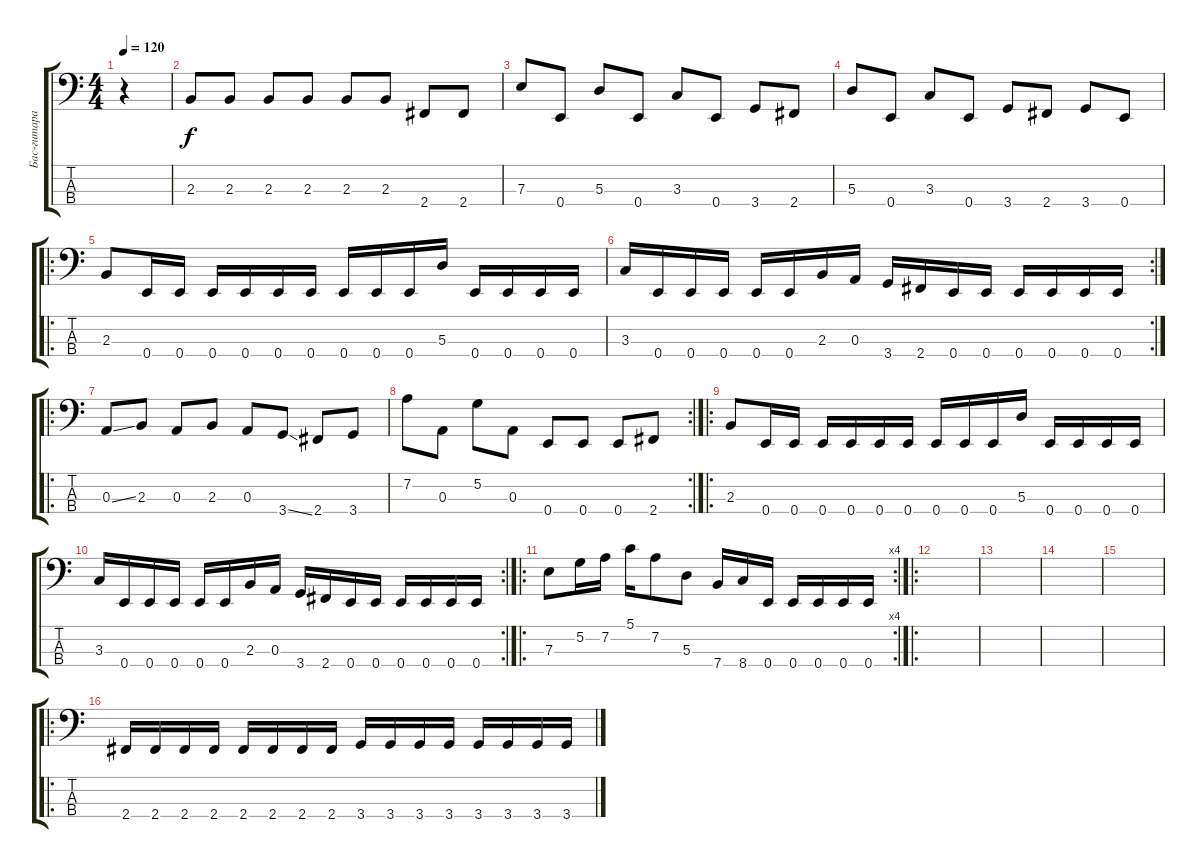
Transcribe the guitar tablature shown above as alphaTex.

\track ("Бас-гитара" "Бас-гитара") {instrument electricbasspick}
\staff {score tabs}
\tuning (G2 D2 A1 E1) {hide}
\ts (4 4)
\tempo 120
\clef f4
\ks c
r.4{dy f instrument electricbasspick} |
2.3.8 2.3.8 2.3.8 2.3.8 2.3.8 2.3.8 2.4.8 2.4.8 |
7.3.8 0.4.8 5.3.8 0.4.8 3.3.8 0.4.8 3.4.8 2.4.8 |
5.3.8 0.4.8 3.3.8 0.4.8 3.4.8 2.4.8 3.4.8 0.4.8 |
\ro
2.3.8 0.4.16 0.4.16 0.4.16 0.4.16 0.4.16 0.4.16 0.4.16 0.4.16 0.4.16 5.3.16 0.4.16 0.4.16 0.4.16 0.4.16 |
\rc 2
3.3.16 0.4.16 0.4.16 0.4.16 0.4.16 0.4.16 2.3.16 0.3.16 3.4.16 2.4.16 0.4.16 0.4.16 0.4.16 0.4.16 0.4.16 0.4.16 |
\ro
0.3{ss}.8 2.3.8 0.3.8 2.3.8 0.3.8 3.4{ss}.8 2.4.8 3.4.8 |
\rc 2
7.2.8 0.3.8 5.2.8 0.3.8 0.4.8 0.4.8 0.4.8 2.4.8 |
\ro
2.3.8 0.4.16 0.4.16 0.4.16 0.4.16 0.4.16 0.4.16 0.4.16 0.4.16 0.4.16 5.3.16 0.4.16 0.4.16 0.4.16 0.4.16 |
\rc 2
3.3.16 0.4.16 0.4.16 0.4.16 0.4.16 0.4.16 2.3.16 0.3.16 3.4.16 2.4.16 0.4.16 0.4.16 0.4.16 0.4.16 0.4.16 0.4.16 |
\ro
\rc 4
7.3.8 5.2.16 7.2.16 5.1.16 7.2.8 5.3.8 7.4.16 8.4.16 0.4.16 0.4.16 0.4.16 0.4.16 0.4.16 |
\ro
|
|
|
|
\ro
2.4.16 2.4.16 2.4.16 2.4.16 2.4.16 2.4.16 2.4.16 2.4.16 3.4.16 3.4.16 3.4.16 3.4.16 3.4.16 3.4.16 3.4.16 3.4.16
